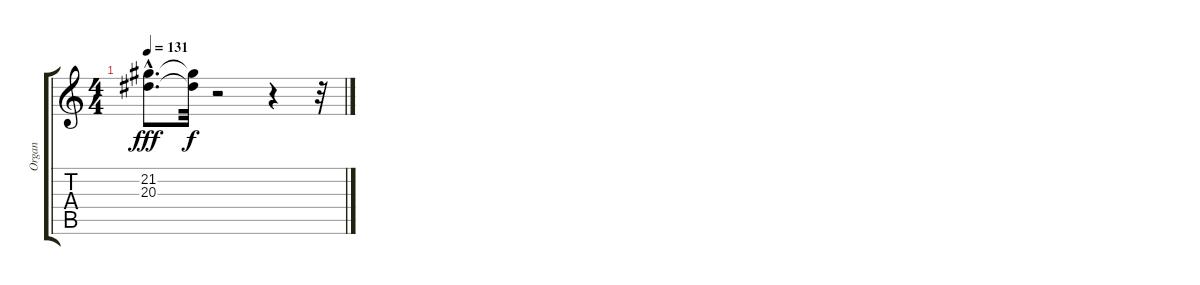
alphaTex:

\track ("Organ" "Organ") {instrument rockorgan}
\staff {score tabs}
\tuning (E4 B3 G3 D3 A2 E2) {hide}
\ts (4 4)
\tempo 131
\clef g2
\ks c
(21.2{hac} 20.3{hac}).8{d dy fff} (21.2{t} 20.3{t}).32{dy f} r.2 r.4 r.32
